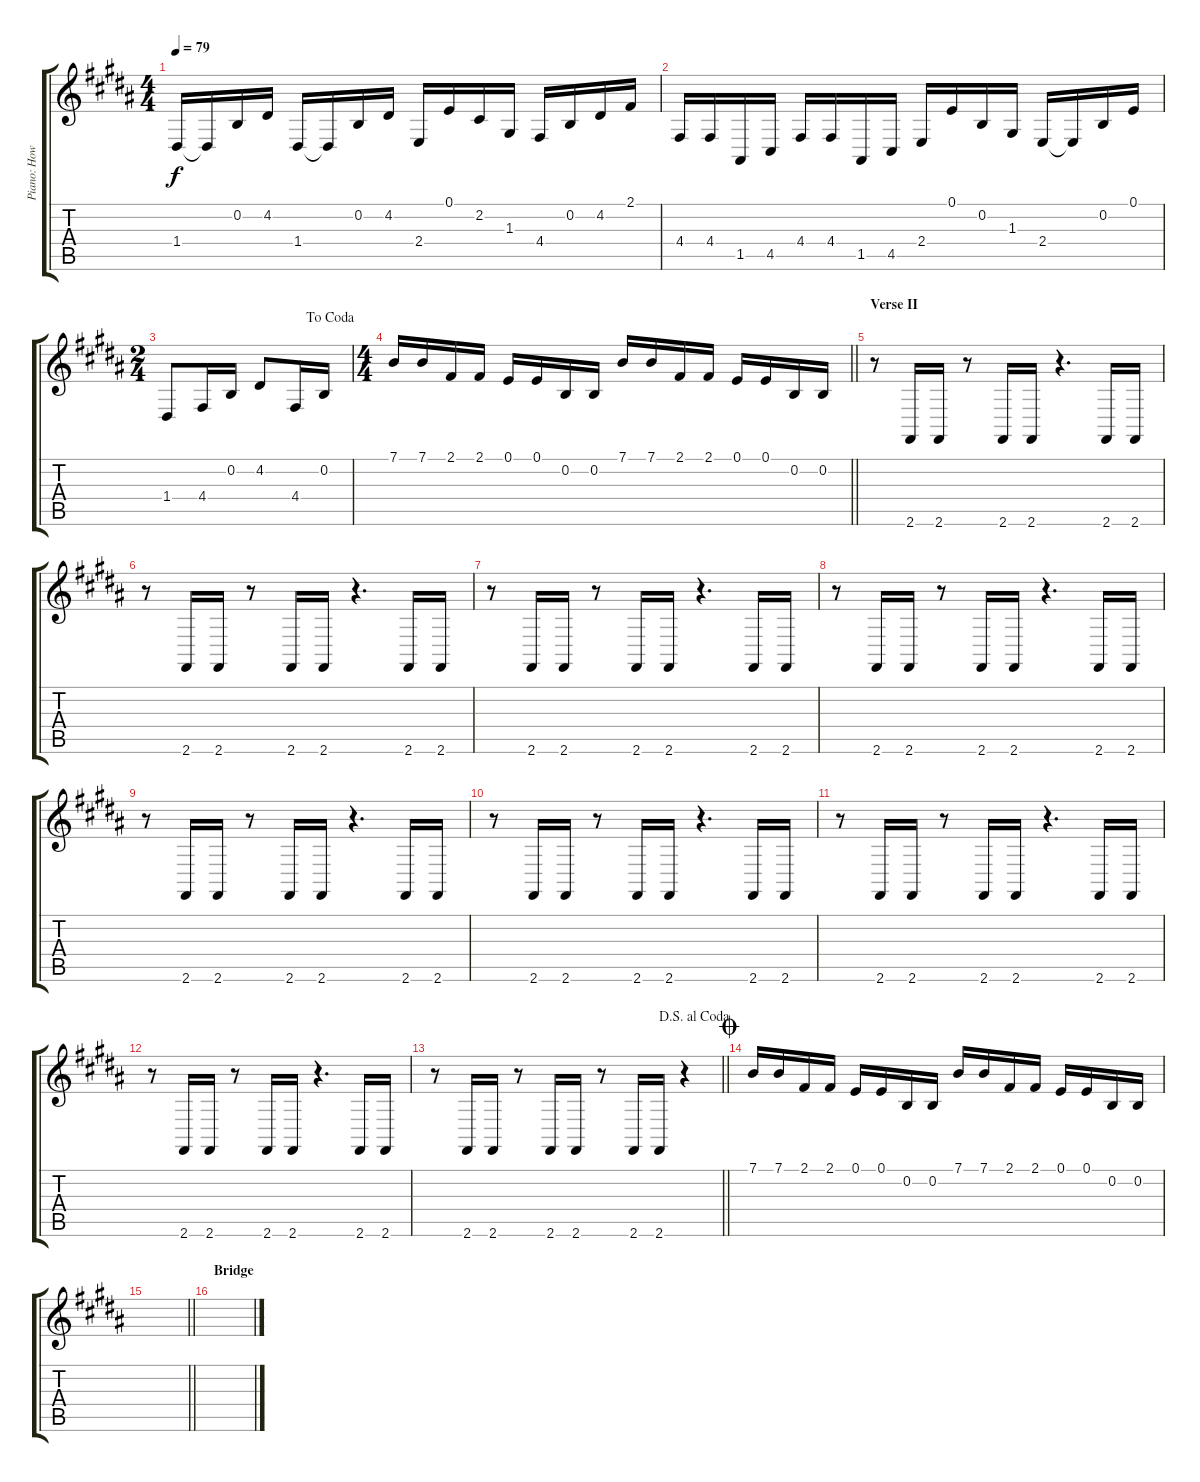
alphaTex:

\track ("Piano: Howard" "Piano: How") {instrument tremolostrings}
\staff {score tabs}
\tuning (E4 B3 G3 D3 A2 E2) {hide}
\ts (4 4)
\tempo 79
\clef g2
\ks b
1.4.16{dy f beam Up} 1.4{t}.16{beam Up} 0.2.16{beam Up} 4.2.16{beam Up} 1.4.16{beam Up} 1.4{t}.16{beam Up} 0.2.16{beam Up} 4.2.16{beam Up} 2.4.16{beam Up} 0.1.16{beam Up} 2.2.16{beam Up} 1.3.16{beam Up} 4.4.16{beam Up} 0.2.16{beam Up} 4.2.16{beam Up} 2.1.16{beam Up} |
4.4.16 4.4.16 1.5.16 4.5.16 4.4.16 4.4.16 1.5.16 4.5.16 2.4.16{beam Up} 0.1.16{beam Up} 0.2.16{beam Up} 1.3.16{beam Up} 2.4.16{beam Up} 2.4{t}.16{beam Up} 0.2.16{beam Up} 0.1.16{beam Up} |
\ts (2 4)
\jump dacoda
1.4.8 4.4.16 0.2.16 4.2.8 4.4.16 0.2.16 |
\ts (4 4)
\barLineRight lightlight
7.1.16 7.1.16 2.1.16 2.1.16 0.1.16 0.1.16 0.2.16 0.2.16 7.1.16 7.1.16 2.1.16 2.1.16 0.1.16 0.1.16 0.2.16 0.2.16 |
\section ("" "Verse II")
r.8 2.6.16 2.6.16 r.8 2.6.16 2.6.16 r.4{d} 2.6.16 2.6.16 |
r.8 2.6.16 2.6.16 r.8 2.6.16 2.6.16 r.4{d} 2.6.16 2.6.16 |
r.8 2.6.16 2.6.16 r.8 2.6.16 2.6.16 r.4{d} 2.6.16 2.6.16 |
r.8 2.6.16 2.6.16 r.8 2.6.16 2.6.16 r.4{d} 2.6.16 2.6.16 |
r.8 2.6.16 2.6.16 r.8 2.6.16 2.6.16 r.4{d} 2.6.16 2.6.16 |
r.8 2.6.16 2.6.16 r.8 2.6.16 2.6.16 r.4{d} 2.6.16 2.6.16 |
r.8 2.6.16 2.6.16 r.8 2.6.16 2.6.16 r.4{d} 2.6.16 2.6.16 |
r.8 2.6.16 2.6.16 r.8 2.6.16 2.6.16 r.4{d} 2.6.16 2.6.16 |
\jump dalsegnoalcoda
\barLineRight lightlight
r.8 2.6.16 2.6.16 r.8 2.6.16 2.6.16 r.8 2.6.16 2.6.16 r.4 |
\jump coda
7.1.16 7.1.16 2.1.16 2.1.16 0.1.16 0.1.16 0.2.16 0.2.16 7.1.16 7.1.16 2.1.16 2.1.16 0.1.16 0.1.16 0.2.16 0.2.16 |
\barLineRight lightlight
|
\section ("" "Bridge")
